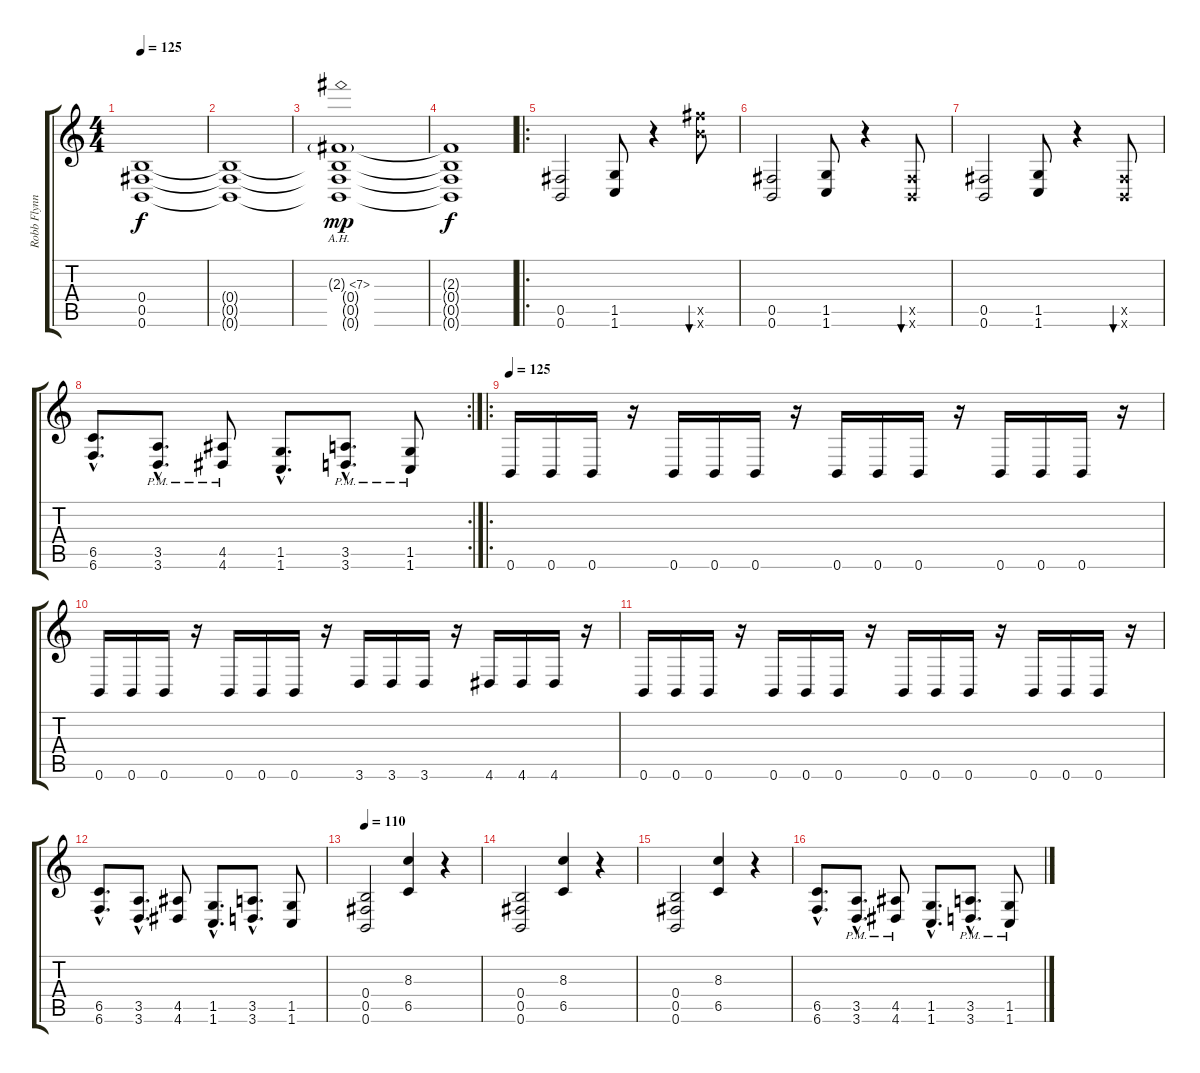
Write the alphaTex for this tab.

\track ("Robb Flynn" "Robb Flynn") {instrument distortionguitar}
\staff {score tabs}
\tuning (Db4 Ab3 E3 B2 Gb2 B1) {hide}
\ts (4 4)
\tempo 125
\clef g2
\ks c
(0.4 0.5 0.6).1{dy f} |
(0.4{t} 0.5{t} 0.6{t}).1 |
(2.3{ah 5 g} 0.4{t} 0.5{t} 0.6{t}).1{dy mp} |
(2.3{t} 0.4{t} 0.5{t} 0.6{t}).1{dy f} |
\ro
(0.5 0.6).2 (1.5 1.6).8 r.4 (24.5{x} 24.6{x}).8{bu 480} |
(0.5 0.6).2 (1.5 1.6).8 r.4 (0.5{x} 0.6{x}).8{bu 480} |
(0.5 0.6).2 (1.5 1.6).8 r.4 (0.5{x} 0.6{x}).8{bu 480} |
\rc 2
(6.5{hac} 6.6{hac}).8{d} (3.5{hac pm} 3.6{hac}).8{d} (4.5{pm} 4.6).8 (1.5{hac} 1.6{hac}).8{d} (3.5{hac pm} 3.6{hac pm}).8{d} (1.5{pm} 1.6).8 |
\ro
\tempo 125
0.6.16 0.6.16 0.6.16 r.16 0.6.16 0.6.16 0.6.16 r.16 0.6.16 0.6.16 0.6.16 r.16 0.6.16 0.6.16 0.6.16 r.16 |
0.6.16 0.6.16 0.6.16 r.16 0.6.16 0.6.16 0.6.16 r.16 3.6.16 3.6.16 3.6.16 r.16 4.6.16 4.6.16 4.6.16 r.16 |
0.6.16 0.6.16 0.6.16 r.16 0.6.16 0.6.16 0.6.16 r.16 0.6.16 0.6.16 0.6.16 r.16 0.6.16 0.6.16 0.6.16 r.16 |
(6.5{hac} 6.6{hac}).8{d} (3.5{hac} 3.6{hac}).8{d} (4.5 4.6).8 (1.5{hac} 1.6{hac}).8{d} (3.5{hac} 3.6{hac}).8{d} (1.5 1.6).8 |
\tempo 110
(0.4 0.5 0.6).2 (8.3 6.5).4 r.4 |
(0.4 0.5 0.6).2 (8.3 6.5).4 r.4 |
(0.4 0.5 0.6).2 (8.3 6.5).4 r.4 |
(6.5{hac} 6.6{hac}).8{d} (3.5{hac pm} 3.6{hac}).8{d} (4.5{pm} 4.6).8 (1.5{hac} 1.6{hac}).8{d} (3.5{hac pm} 3.6{hac pm}).8{d} (1.5{pm} 1.6).8
